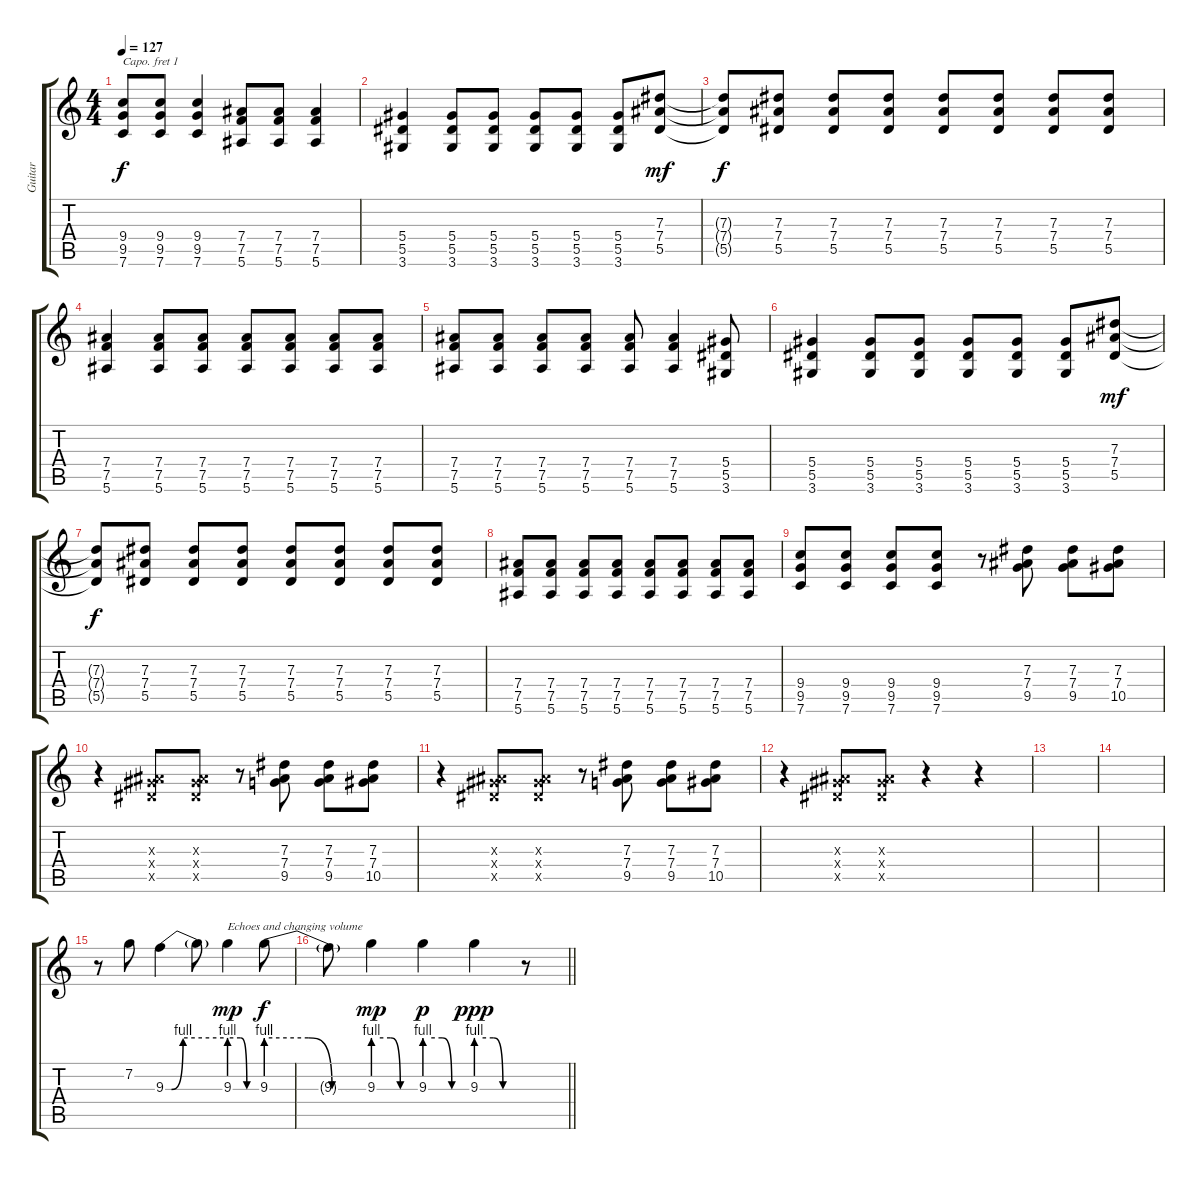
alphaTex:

\track ("Guitar" "Guitar") {instrument acousticguitarsteel}
\staff {score tabs}
\capo 1
\tuning (E4 B3 G3 D3 A2 E2) {hide}
\ts (4 4)
\tempo 127
\clef g2
\ks c
(9.4 9.5 7.6).8{dy f} (9.4 9.5 7.6).8 (9.4 9.5 7.6).4 (7.4 7.5 5.6).8 (7.4 7.5 5.6).8 (7.4 7.5 5.6).4 |
(5.4 5.5 3.6).4 (5.4 5.5 3.6).8 (5.4 5.5 3.6).8 (5.4 5.5 3.6).8 (5.4 5.5 3.6).8 (5.4 5.5 3.6).8 (7.3 7.4 5.5).8{dy mf} |
(7.3{t} 7.4{t} 5.5{t}).8{dy f} (7.3 7.4 5.5).8 (7.3 7.4 5.5).8 (7.3 7.4 5.5).8 (7.3 7.4 5.5).8 (7.3 7.4 5.5).8 (7.3 7.4 5.5).8 (7.3 7.4 5.5).8 |
(7.4 7.5 5.6).4 (7.4 7.5 5.6).8 (7.4 7.5 5.6).8 (7.4 7.5 5.6).8 (7.4 7.5 5.6).8 (7.4 7.5 5.6).8 (7.4 7.5 5.6).8 |
(7.4 7.5 5.6).8 (7.4 7.5 5.6).8 (7.4 7.5 5.6).8 (7.4 7.5 5.6).8 (7.4 7.5 5.6).8 (7.4 7.5 5.6).4 (5.4 5.5 3.6).8 |
(5.4 5.5 3.6).4 (5.4 5.5 3.6).8 (5.4 5.5 3.6).8 (5.4 5.5 3.6).8 (5.4 5.5 3.6).8 (5.4 5.5 3.6).8 (7.3 7.4 5.5).8{dy mf} |
(7.3{t} 7.4{t} 5.5{t}).8{dy f} (7.3 7.4 5.5).8 (7.3 7.4 5.5).8 (7.3 7.4 5.5).8 (7.3 7.4 5.5).8 (7.3 7.4 5.5).8 (7.3 7.4 5.5).8 (7.3 7.4 5.5).8 |
(7.4 7.5 5.6).8 (7.4 7.5 5.6).8 (7.4 7.5 5.6).8 (7.4 7.5 5.6).8 (7.4 7.5 5.6).8 (7.4 7.5 5.6).8 (7.4 7.5 5.6).8 (7.4 7.5 5.6).8 |
(9.4 9.5 7.6).8 (9.4 9.5 7.6).8 (9.4 9.5 7.6).8 (9.4 9.5 7.6).8 r.8 (7.3 7.4 9.5).8 (7.3 7.4 9.5).8 (7.3 7.4 10.5).8 |
r.4 (2.3{x} 5.4{x} 5.5{x}).8 (2.3{x} 5.4{x} 5.5{x}).8 r.8 (7.3 7.4 9.5).8 (7.3 7.4 9.5).8 (7.3 7.4 10.5).8 |
r.4 (2.3{x} 5.4{x} 5.5{x}).8 (2.3{x} 5.4{x} 5.5{x}).8 r.8 (7.3 7.4 9.5).8 (7.3 7.4 9.5).8 (7.3 7.4 10.5).8 |
r.4 (2.3{x} 5.4{x} 5.5{x}).8 (2.3{x} 5.4{x} 5.5{x}).8 r.4 r.4 |
|
|
r.8{balance 5} 7.2.8 9.3{be (custom 0 0 6 0 18 4 60 4)}.4 9.3{t}.8 9.3{be (custom 0 4 25 4 39 0 60 0)}.4{txt "Echoes and changing volume" dy mp} 9.3{be (custom 0 4 25 4 39 0 60 0)}.8{dy f} |
\barLineRight lightlight
9.3{t}.8 9.3{be (custom 0 4 25 4 39 0 60 0)}.4{dy mp} 9.3{be (custom 0 4 25 4 39 0 60 0)}.4{dy p} 9.3{be (custom 0 4 25 4 39 0 60 0)}.4{dy ppp} r.8
